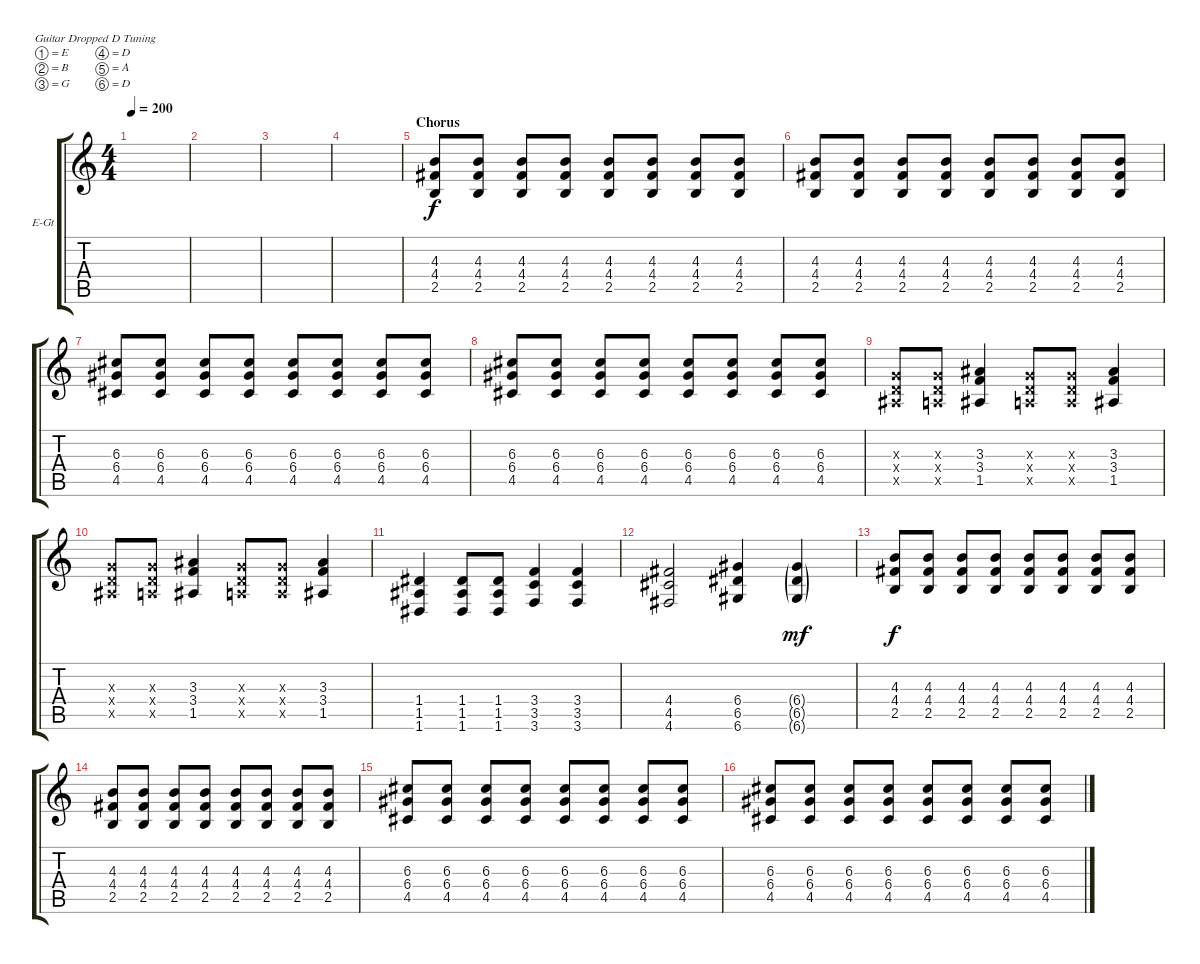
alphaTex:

\bracketExtendMode groupsimilarinstruments
\firstSystemTrackNameOrientation horizontal
\otherSystemsTrackNameOrientation horizontal
\track ("Guitar 1" "E-Gt") {instrument distortionguitar}
\staff {score tabs}
\tuning (E4 B3 G3 D3 A2 D2)
\ts (4 4)
\tempo 200
\clef g2
\ks c
|
|
|
|
\section ("" "Chorus")
(4.3 4.4 2.5).8 (4.3 4.4 2.5).8 (4.3 4.4 2.5).8 (4.3 4.4 2.5).8 (4.3 4.4 2.5).8 (4.3 4.4 2.5).8 (4.3 4.4 2.5).8 (4.3 4.4 2.5).8 |
(4.3 4.4 2.5).8 (4.3 4.4 2.5).8 (4.3 4.4 2.5).8 (4.3 4.4 2.5).8 (4.3 4.4 2.5).8 (4.3 4.4 2.5).8 (4.3 4.4 2.5).8 (4.3 4.4 2.5).8 |
(6.3 6.4 4.5).8 (6.3 6.4 4.5).8 (6.3 6.4 4.5).8 (6.3 6.4 4.5).8 (6.3 6.4 4.5).8 (6.3 6.4 4.5).8 (6.3 6.4 4.5).8 (6.3 6.4 4.5).8 |
(6.3 6.4 4.5).8 (6.3 6.4 4.5).8 (6.3 6.4 4.5).8 (6.3 6.4 4.5).8 (6.3 6.4 4.5).8 (6.3 6.4 4.5).8 (6.3 6.4 4.5).8 (6.3 6.4 4.5).8 |
(0.3{x} 0.4{x} 1.5{x}).8 (0.3{x} 0.4{x} 0.5{x}).8 (3.3 3.4 1.5).4 (0.3{x} 0.4{x} 0.5{x}).8 (0.3{x} 0.4{x} 0.5{x}).8 (3.3 3.4 1.5).4 |
(0.3{x} 0.4{x} 1.5{x}).8 (0.3{x} 0.4{x} 0.5{x}).8 (3.3 3.4 1.5).4 (0.3{x} 0.4{x} 0.5{x}).8 (0.3{x} 0.4{x} 0.5{x}).8 (3.3 3.4 1.5).4 |
(1.4 1.5 1.6).4 (1.4 1.5 1.6).8 (1.4 1.5 1.6).8 (3.4 3.5 3.6).4 (3.4 3.5 3.6).4 |
(4.4 4.5 4.6).2 (6.4 6.5 6.6).4 (6.4{g} 6.5{g} 6.6{g}).4{dy mf} |
(4.3 4.4 2.5).8{dy f} (4.3 4.4 2.5).8 (4.3 4.4 2.5).8 (4.3 4.4 2.5).8 (4.3 4.4 2.5).8 (4.3 4.4 2.5).8 (4.3 4.4 2.5).8 (4.3 4.4 2.5).8 |
(4.3 4.4 2.5).8 (4.3 4.4 2.5).8 (4.3 4.4 2.5).8 (4.3 4.4 2.5).8 (4.3 4.4 2.5).8 (4.3 4.4 2.5).8 (4.3 4.4 2.5).8 (4.3 4.4 2.5).8 |
(6.3 6.4 4.5).8 (6.3 6.4 4.5).8 (6.3 6.4 4.5).8 (6.3 6.4 4.5).8 (6.3 6.4 4.5).8 (6.3 6.4 4.5).8 (6.3 6.4 4.5).8 (6.3 6.4 4.5).8 |
(6.3 6.4 4.5).8 (6.3 6.4 4.5).8 (6.3 6.4 4.5).8 (6.3 6.4 4.5).8 (6.3 6.4 4.5).8 (6.3 6.4 4.5).8 (6.3 6.4 4.5).8 (6.3 6.4 4.5).8
